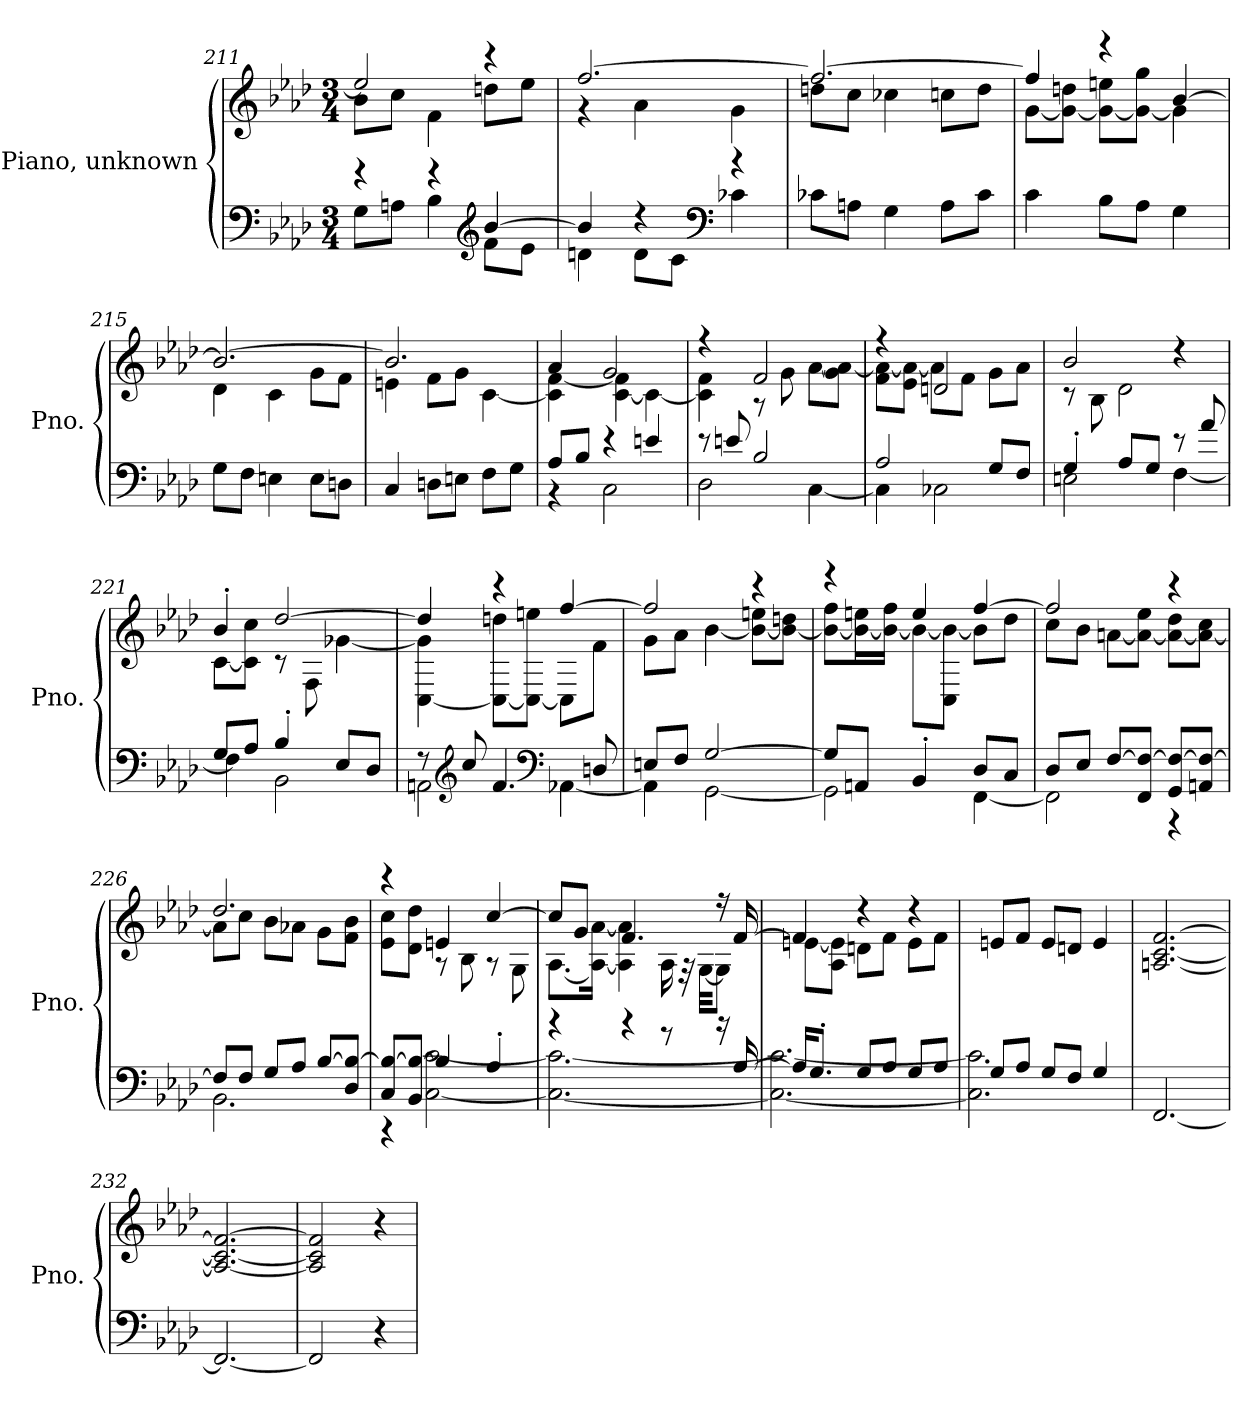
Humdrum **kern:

**kern	**kern
*part1	*part1
*staff2	*staff1
*I"Piano, unknown	*
*I'Pno.	*
*clefF4	*clefG2
*k[b-e-a-d-]	*k[b-e-a-d-]
*M3/4	*M3/4
=211	=211
*^	*^
4r	8G\L	2ee-/]	8b-\L
.	8An\J	.	8cc\J
4r	4B-\	.	4f\
*clefG2	*	*	*
[4b-/	8f\L	4r	8ddn\L
.	8e-\J	.	8ee-\J
=212	=212	=212	=212
4b-/]	4dn\	[2.ff/	4r
4r	8d\L	.	4a-\
.	8c\J	.	.
*clefF4	*	*	*
4r	4c-X\	.	4g\
*v	*v	*	*
!!LO:LB:g=z	!!
=213	=213	=213
8c-X\L	2.ff/_	8ddn\L
8An\J	.	8cc\J
4G\	.	4cc-X\
8A\L	.	8ccn\L
8c-\J	.	8dd\J
=214	=214	=214
4c\	4ff/]	[8g\L
.	.	8g\_ 8ddn\J
8B-\L	4r	8g\_ 8een\L
8A-\J	.	8g\_ 8gg\J
4G\	[4b-/	4g\]
=215	=215	=215
8G\L	2.b-/_	4d-\
8F\J	.	.
4En\	.	4c\
8E\L	.	8g\L
8Dn\J	.	8f\J
=216	=216	=216
4C/	2.b-/]	4en\
8Dn\L	.	8f\L
8En\J	.	8g\J
8F\L	.	[4c\
8G\J	.	.
=217	=217	=217
*^	*	*
8A-/L	4r	4a-/	4c\] [4f\
8B-/J	.	.	.
4r	2C\	2g/	[4c\ 4f\]
4en/	.	.	4c\_
!!LO:LB:g=z	!!
=218	=218	=218	=218
8r	2D-\	4r	4c\] 4f\
8en/	.	.	.
2B-/	.	2f/	8r
.	.	.	8g\
.	[4C\	.	[8a-\L
.	.	.	8g\ 8a-\_J
=219	=219	=219	=219
2A-/	4C\]	4r	8f\ 8a-\_L
.	.	.	8e-\ 8a-\_J
.	2C-X\	2dn/	8a-\L]
.	.	.	8f\J
8G/L	.	.	8g\L
8F/J	.	.	8a-\J
=220	=220	=220	=220
4G'/	2En\	2b-/	8r
.	.	.	8B-\
8A-/L	.	.	2d-\
8G/J	.	.	.
8r	[4F\	4r	.
8a-/	.	.	.
=221	=221	=221	=221
8G/L	4F\]	4b-'/	[8c\L
8A-/J	.	.	8c\] 8cc\J
4B-'/	2BB-\	[2dd-/	8r
.	.	.	8F\
8E-/L	.	.	[4g-X\
8D-/J	.	.	.
!!LO:LB:g=z	!!
=222	=222	=222	=222
8r	2AAn\	4dd-/]	[4C\ 4g-\]
*clefG2	*	*	*
8cc/	.	.	.
4.f/	.	4r	8C\_ 8ddn\L
.	.	.	8C\_ 8een\J
*clefF4	*	*	*
.	[4AA-X\	[4ff/	8C\L]
8Dn/	.	.	8f\J
=223	=223	=223	=223
8En/L	4AA-\]	2ff/]	8g\L
8F/J	.	.	8a-\J
[2G/	[2GG\	.	[4b-\
.	.	4r	8b-\_ 8een\L
.	.	.	8b-\_ 8ddn\J
=224	=224	=224	=224
8G/L]	2GG\]	4r	8b-\_ 8ff\L
8AAn/J	.	.	16b-\_ 16een\L
.	.	.	16b-\_ 16ff\JJ
4BB-'/	.	4ee/	8b-\L_
.	.	.	8C\ 8b-\_J
8D-/L	[4FF\	[4ff/	8b-\L]
8C/J	.	.	8dd-\J
=225	=225	=225	=225
8D-/L	2FF\]	2ff/]	8cc\L
8E-/J	.	.	8b-\J
[8F/L	.	.	[8an\L
8FF/ 8F/_J	.	.	8a\_ 8ee-\J
8GG/ 8F/_L	4r	4r	8a\_ 8dd-\L
8AAn/ 8F/_J	.	.	8a\_ 8cc\J
!!LO:LB:g=z	!!
=226	=226	=226	=226
8F/L]	2.BB-\	2.dd-/	8a\L]
8F/J	.	.	8cc\J
8G/L	.	.	8b-\L
8A-/J	.	.	8a-X\J
[8B-/L	.	.	8g\L
8D-/ 8B-/_J	.	.	8f\ 8b-\J
=227	=227	=227	=227
8C/ 8B-/_L	4r	4r	8e-\ 8cc\L
8BB-/ 8B-/_J	.	.	8d-\ 8dd-\J
4B-/]	[2C\ [2c\	4en/	8r
.	.	.	8B-\
4A-'/	.	[4cc/	8r
.	.	.	8G\
=228	=228	=228	=228
4r	2.C\_ 2.c\_	8cc/L]	[8.A-\L
.	.	8g/J	.
.	.	.	16A-\_ [16a-\Jk
4r	.	4.f/	4A-\] 4a-\]
8r	.	.	16A-\
.	.	.	32r
.	.	.	[32G\KKL
16r	.	16r	8G\J]
[16A-/	.	[16f/	.
=229	=229	=229	=229
16A-/KL]	2.C\_ 2.c\_	4f/]	[8en\L
8.G'/J	.	.	.
.	.	.	8A-\ 8e\]J
8G/L	.	4r	8dn\L
8A-/J	.	.	8f\J
8G/L	.	4r	8e\L
8A-/J	.	.	8f\J
*	*	*v	*v
!!LO:PB:g=z
=230	=230	=230
8G/L	2.C\] 2.c\]	8en/L
8A-/J	.	8f/J
8G/L	.	8e/L
8F/J	.	8dn/J
4G/	.	4e/
*v	*v	*
=231	=231
[2.FF/	[2.An/ [2.c/ [2.f/
=232	=232
2.FF/_	2.A/_ 2.c/_ 2.f/_
=233	=233
2FF/]	2A/] 2c/] 2f/]
4r	4r
=	=
*-	*-
